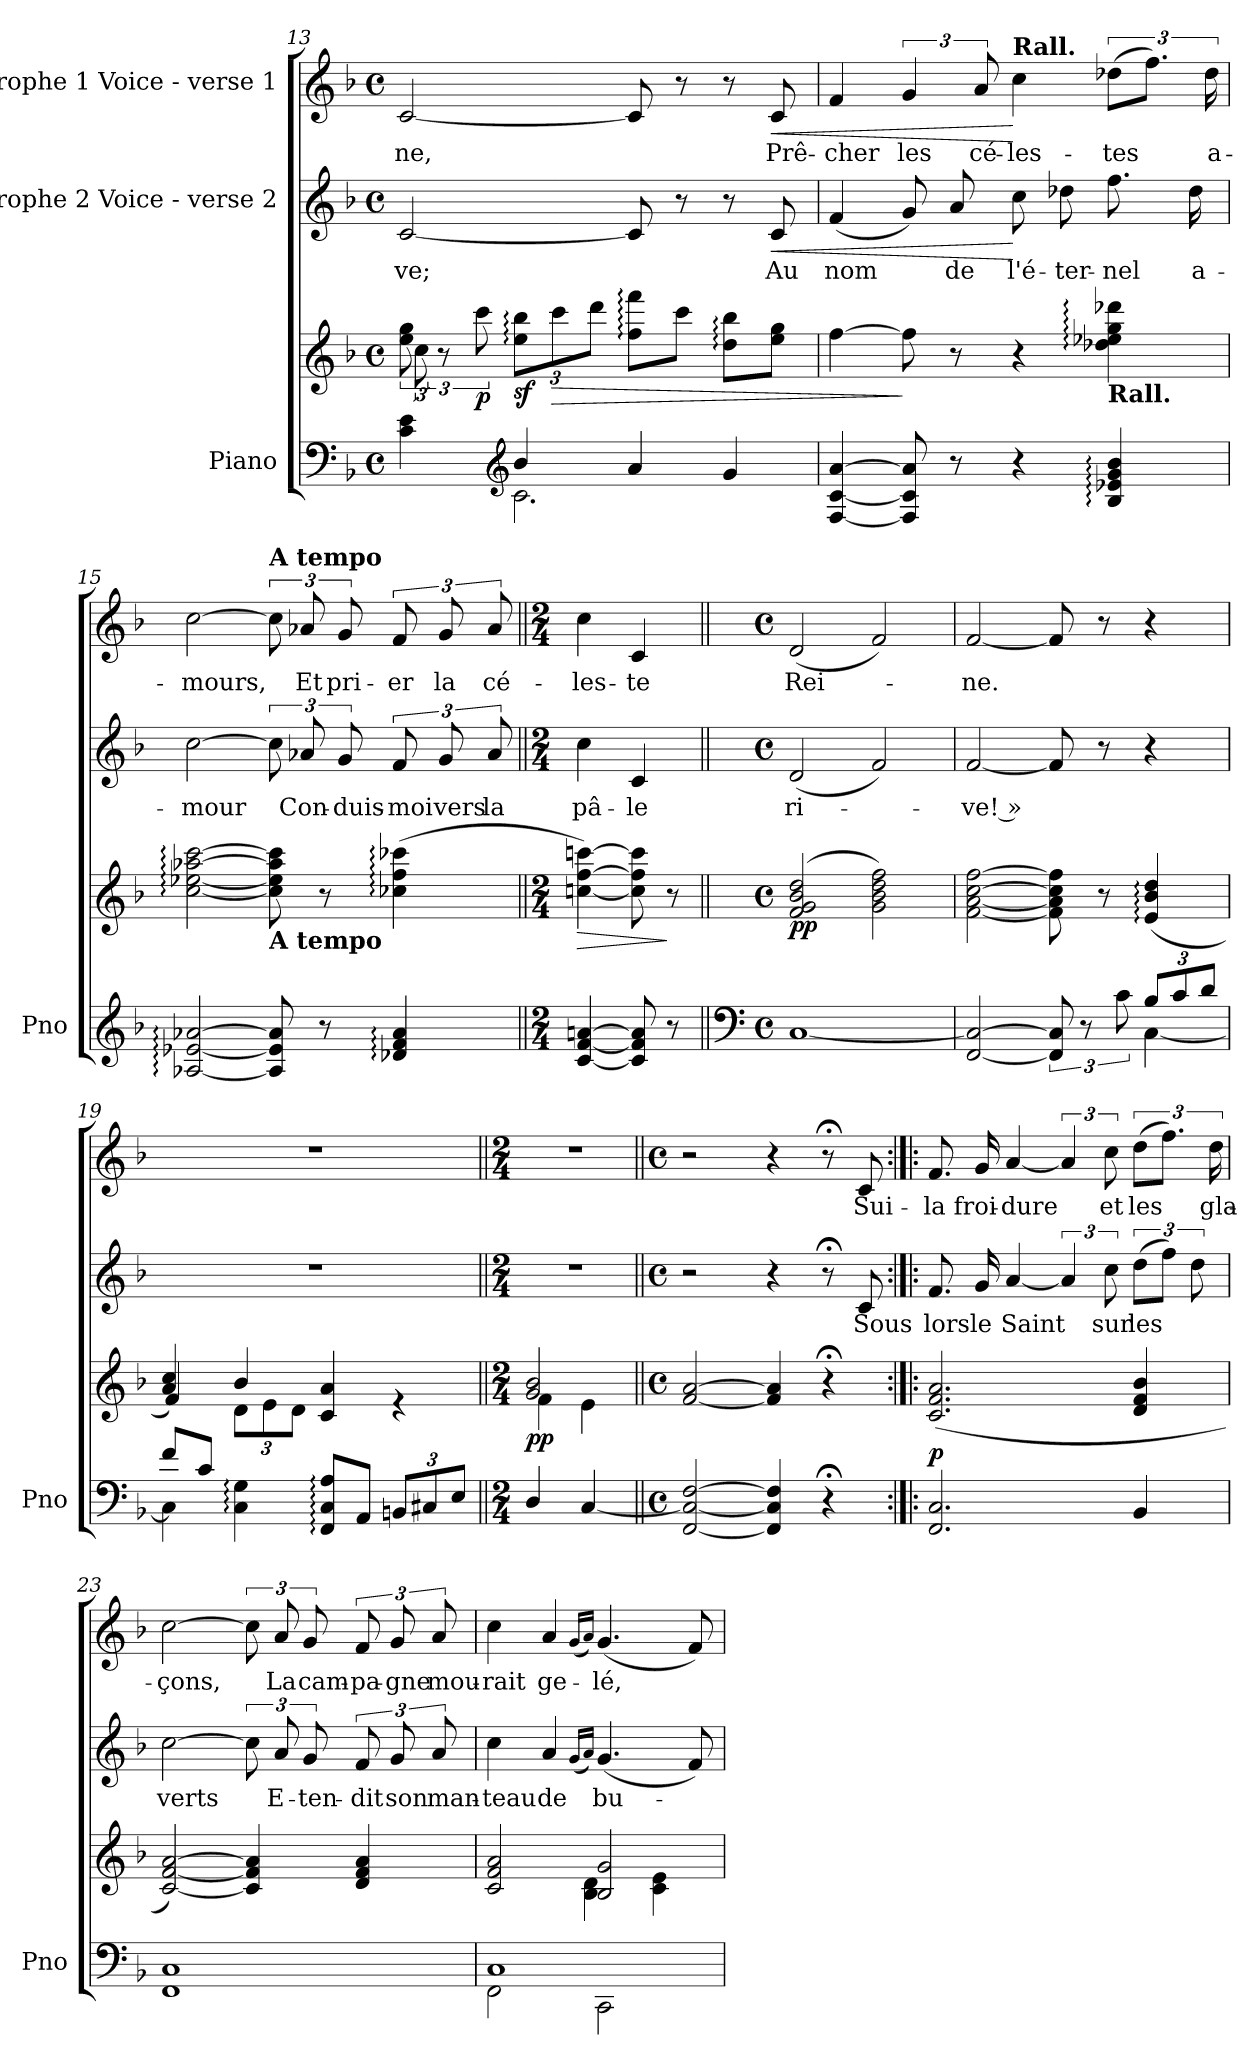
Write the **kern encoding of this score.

**kern	**kern	**dynam	**kern	**text	**dynam	**kern	**text	**dynam
*part3	*part3	*part3	*part2	*part2	*part2	*part1	*part1	*part1
*staff4	*staff3	*staff3/4	*staff2	*staff2	*staff2	*staff1	*staff1	*staff1
*I"Piano	*	*	*I"Strophe 2 Voice - verse 2	*	*	*I"Strophe 1 Voice - verse 1	*	*
*I'Pno	*	*	*	*	*	*	*	*
!!LO:LB:g=z
*clefF4	*clefG2	*	*clefG2	*	*	*clefG2	*	*
*k[b-]	*k[b-]	*	*k[b-]	*	*	*k[b-]	*	*
*M4/4	*M4/4	*	*M4/4	*	*	*M4/4	*	*
*met(c)	*met(c)	*	*met(c)	*	*	*met(c)	*	*
=13	=13	=13	=13	=13	=13	=13	=13	=13
*^	*^	*	*	*	*	*	*	*
!	!	!	!	!	!	!LO:LY:b	!	!	!LO:LY:b	!
4c\ 4e\	4ryy	12ee\ 12gg\	12cc\	.	[2c/	-ve;	.	[2c/	-ne,	.
.	.	12r	12ryy	.	.	.	.	.	.	.
!	!	!	!	!LO:DY:b	!	!	!	!	!	!
.	.	12ccc\	12ryy	p	.	.	.	.	.	.
*clefG2	*	*	*	*	*	*	*	*	*	*
!	!	!	!	!LO:DY:b	!	!	!	!	!	!
4b-/	2.c:\	12ee\: 12bb-\:L	4ryy	sf	.	.	.	.	.	.
!	!	!	!	!LO:HP:b	!	!	!	!	!	!
.	.	12ccc\	.	>	.	.	.	.	.	.
.	.	12ddd\J	.	.	.	.	.	.	.	.
4a/	.	8ff\: 8fff\:L	2ryy	.	8c/]	.	.	8c/]	.	.
.	.	8ccc\J	.	.	8r	.	.	8r	.	.
4g/	.	8dd\: 8bb-\:L	.	.	8r	.	.	8r	.	.
!	!	!	!	!	!	!LO:LY:b	!LO:HP:b	!	!LO:LY:b	!LO:HP:b
.	.	8ee\ 8gg\J	.	.	8c/	Au	<	8c/	Prê-	<
*v	*v	*	*	*	*	*	*	*	*	*
*	*v	*v	*	*	*	*	*	*	*
=14	=14	=14	=14	=14	=14	=14	=14	=14
!	!	!	!	!LO:LY:b	!	!	!LO:LY:b	!
[4F/ [4c/ [4a/	[4ff\	.	(<4f/	nom	.	4f/	-cher	.
!	!	!	!	!	!	!	!LO:LY:b	!
8F/] 8c/] 8a/]	8ff\]	]	8g/)	.	.	6g/	les	.
!	!	!	!	!LO:LY:b	!	!	!	!
8r	8r	.	8a/	de	.	.	.	.
!	!	!	!	!	!	!	!LO:LY:b	!
.	.	.	.	.	.	12a/	cé-	.
!	!	!	!	!	!	!LO:TX:a:B:t=Rall.	!	!
!	!	!	!	!LO:LY:b	!	!	!LO:LY:b	!
4r	4r	.	8cc\	l'é-	[	4cc\	-les-	[
!	!	!	!	!LO:LY:b	!	!	!	!
.	.	.	8dd-X\	-ter-	.	.	.	.
*	*	*	*	*	*	*MM80	*	*
!	!LO:TX:b:B:t=Rall.	!	!	!	!	!	!	!
!	!	!	!	!LO:LY:b	!	!	!LO:LY:b	!
4B-/: 4e-X/: 4g/: 4b-/:	4dd-X\: 4ee-X\: 4gg\: 4ddd-X\:	.	8.ff\	-nel	.	(>12dd-X\L	-tes	.
.	.	.	.	.	.	12.ff\J)	.	.
!	!	!	!	!LO:LY:b	!	!	!	!
.	.	.	16dd-\	a-	.	.	.	.
!	!	!	!	!	!	!	!LO:LY:b	!
.	.	.	.	.	.	24dd-\	a-	.
=15	=15	=15	=15	=15	=15	=15	=15	=15
!	!	!	!	!LO:LY:b	!	!	!LO:LY:b	!
[2A-X/: [2e-X/: [2a-X/:	[2cc\: [2ee-X\: [2aa-X\: [2ccc\:	.	[2cc\	-mour	.	[2cc\	-mours,	.
!	!	!	!	!	!	!LO:TX:a:B:t=A tempo	!	!
!	!LO:TX:b:B:t=A tempo	!	!	!	!	!	!	!
8A-/] 8e-/] 8a-/]	8cc\] 8ee-\] 8aa-\] 8ccc\]	.	12cc\]	.	.	12cc\]	.	.
*	*	*	*	*	*	*MM92	*	*
!	!	!	!	!LO:LY:b	!	!	!LO:LY:b	!
.	.	.	12a-X/	Con-	.	12a-X/	Et	.
8r	8r	.	.	.	.	.	.	.
!	!	!	!	!LO:LY:b	!	!	!LO:LY:b	!
.	.	.	12g/	-duis-	.	12g/	pri-	.
!	!	!	!	!LO:LY:b	!	!	!LO:LY:b	!
4d-X/: 4f/: 4a-/:	(>4cc-X\: 4ff\: 4ccc-X\:	.	12f/	-moi	.	12f/	-er	.
!	!	!	!	!LO:LY:b	!	!	!LO:LY:b	!
.	.	.	12g/	vers	.	12g/	la	.
!	!	!	!	!LO:LY:b	!	!	!LO:LY:b	!
.	.	.	12a-/	la	.	12a-/	cé-	.
=16||	=16||	=16||	=16||	=16||	=16||	=16||	=16||	=16||
*M2/4	*M2/4	*	*M2/4	*	*	*M2/4	*	*
!	!	!LO:HP:b	!	!LO:LY:b	!	!	!LO:LY:b	!
[4c/ [4f/ [4an/	[4ccn\ [4ff\ [4cccn\)	>	4cc\	pâ-	.	4cc\	-les-	.
!	!	!	!	!LO:LY:b	!	!	!LO:LY:b	!
8c/] 8f/] 8a/]	8cc\] 8ff\] 8ccc\]	.	4c/	-le	.	4c/	-te	.
8r	8r	]	.	.	.	.	.	.
!!LO:LB:g=z
=17||	=17||	=17||	=17||	=17||	=17||	=17||	=17||	=17||
*clefF4	*	*	*	*	*	*	*	*
*M4/4	*M4/4	*	*M4/4	*	*	*M4/4	*	*
*met(c)	*met(c)	*	*met(c)	*	*	*met(c)	*	*
!	!	!LO:DY:b	!	!LO:LY:b	!	!	!LO:LY:b	!
[1C	(>2f/ 2g/ 2b-/ 2dd/	pp	(<2d/	ri-	.	(<2d/	Rei-	.
.	2g\ 2b-\ 2dd\ 2ff\)	.	2f/)	.	.	2f/)	.	.
=18	=18	=18	=18	=18	=18	=18	=18	=18
*^	*	*	*	*	*	*	*	*
!	!	!	!	!	!LO:LY:b	!	!	!LO:LY:b	!
[2FF/ 2C/_	2.ryy	[2f\ [2a\ [2cc\ [2ff\	.	[2f/	-ve! »	.	[2f/	-ne.	.
12FF/] 12C/]	.	8f\] 8a\] 8cc\] 8ff\]	.	8f/]	.	.	8f/]	.	.
12r	.	.	.	.	.	.	.	.	.
.	.	8r	.	8r	.	.	8r	.	.
12c\	.	.	.	.	.	.	.	.	.
12B-/L	[4C:\	(>4e/: 4b-/: 4dd/:	.	4r	.	.	4r	.	.
12c/	.	.	.	.	.	.	.	.	.
12d/J	.	.	.	.	.	.	.	.	.
=19	=19	=19	=19	=19	=19	=19	=19	=19	=19
*	*	*^	*	*	*	*	*	*	*
8f/L	4C\]	4a/ 4cc/)	4f/	.	1r	.	.	1r	.	.
8c/J	.	.	.	.	.	.	.	.	.	.
*	*	*	*Xbrackettup	*	*	*	*	*	*	*
4C\: 4G\:	4rFFFyy	4b-/	12d\L	.	.	.	.	.	.	.
.	.	.	12e\	.	.	.	.	.	.	.
.	.	.	12d\J	.	.	.	.	.	.	.
8FF/: 8C/: 8A/:L	2rEEyy	4c/ 4a/	2rAyy	.	.	.	.	.	.	.
8AA/J	.	.	.	.	.	.	.	.	.	.
*Xbrackettup	*	*	*	*	*	*	*	*	*	*
12BBn/L	.	4re	.	.	.	.	.	.	.	.
12C#X/	.	.	.	.	.	.	.	.	.	.
12E/J	.	.	.	.	.	.	.	.	.	.
*v	*v	*	*	*	*	*	*	*	*	*
=20||	=20||	=20||	=20||	=20||	=20||	=20||	=20||	=20||	=20||
*M2/4	*M2/4	*	*	*M2/4	*	*	*M2/4	*	*
!	!	!	!LO:DY:b	!	!	!	!	!	!
4D/	2g/ 2b-/	4f\	pp	2r	.	.	2r	.	.
[4C/	.	4e\	.	.	.	.	.	.	.
*	*v	*v	*	*	*	*	*	*	*
=21||	=21||	=21||	=21||	=21||	=21||	=21||	=21||	=21||
*M4/4	*M4/4	*	*M4/4	*	*	*M4/4	*	*
*met(c)	*met(c)	*	*met(c)	*	*	*met(c)	*	*
[2FF/ 2C/_ [2F/	[2f/ [2a/	.	2r	.	.	2r	.	.
4FF/] 4C/] 4F/]	4f/] 4a/]	.	4r	.	.	4r	.	.
4r;<	4r;<	.	8r;<	.	.	8r;<	.	.
!	!	!	!	!LO:LY:b	!	!	!LO:LY:b	!
.	.	.	8c/	Sous	.	8c/	Sui -	.
!!LO:PB:g=z
=22:|!|:	=22:|!|:	=22:|!|:	=22:|!|:	=22:|!|:	=22:|!|:	=22:|!|:	=22:|!|:	=22:|!|:
!	!	!LO:DY:a=2	!	!LO:LY:b	!	!	!LO:LY:b	!
2.FF/ 2.C/	(>2.c/ 2.f/ 2.a/	p	8.f/	- lors	.	8.f/	la	.
!	!	!	!	!LO:LY:b	!	!	!LO:LY:b	!
.	.	.	16g/	le	.	16g/	froi-	.
!	!	!	!	!LO:LY:b	!	!	!LO:LY:b	!
.	.	.	[4a/	Saint	.	[4a/	-dure	.
.	.	.	6a/]	.	.	6a/]	.	.
!	!	!	!	!LO:LY:b	!	!	!LO:LY:b	!
.	.	.	12cc\	sur	.	12cc\	et	.
!	!	!	!	!LO:LY:b	!	!	!LO:LY:b	!
4BB-/	4d/ 4f/ 4b-/	.	(>12dd\L	les	.	(>12dd\L	les	.
.	.	.	12ff\J)	.	.	12.ff\J)	.	.
.	.	.	12dd\	.	.	.	.	.
!	!	!	!	!	!	!	!LO:LY:b	!
.	.	.	.	.	.	24dd\	gla-	.
=23	=23	=23	=23	=23	=23	=23	=23	=23
!	!	!	!	!LO:LY:b	!	!	!LO:LY:b	!
1FF 1C	[2c/ [2f/ [2a/)	.	[2cc\	verts	.	[2cc\	-çons,	.
.	4c/] 4f/] 4a/]	.	12cc\]	.	.	12cc\]	.	.
!	!	!	!	!LO:LY:b	!	!	!LO:LY:b	!
.	.	.	12a/	E-	.	12a/	La	.
!	!	!	!	!LO:LY:b	!	!	!LO:LY:b	!
.	.	.	12g/	-ten-	.	12g/	cam-	.
!	!	!	!	!LO:LY:b	!	!	!LO:LY:b	!
.	4d/ 4f/ 4a/	.	12f/	-dit	.	12f/	-pa-	.
!	!	!	!	!LO:LY:b	!	!	!LO:LY:b	!
.	.	.	12g/	son	.	12g/	-gne	.
!	!	!	!	!LO:LY:b	!	!	!LO:LY:b	!
.	.	.	12a/	man-	.	12a/	mou-	.
=24	=24	=24	=24	=24	=24	=24	=24	=24
*^	*^	*	*	*	*	*	*	*
!	!	!	!	!	!	!LO:LY:b	!	!	!LO:LY:b	!
1C	2FF\	2c/ 2f/ 2a/	2rAyy	.	4cc\	-teau	.	4cc\	-rait	.
!	!	!	!	!	!	!LO:LY:b	!	!	!LO:LY:b	!
.	.	.	.	.	4a/	de	.	4a/	ge-	.
.	.	.	.	.	(<16qg/LL	.	.	(<16qg/LL	.	.
.	.	.	.	.	16qa/JJ)	.	.	16qa/JJ)	.	.
!	!	!	!	!	!	!LO:LY:b	!	!	!LO:LY:b	!
.	2CC\	2B-/ 2g/	4B-\ 4d\	.	(<4.g/	bu-	.	(<4.g/	-lé,	.
.	.	.	4c\ 4e\	.	.	.	.	.	.	.
.	.	.	.	.	8f/)	.	.	8f/)	.	.
*v	*v	*	*	*	*	*	*	*	*	*
*	*v	*v	*	*	*	*	*	*	*
=	=	=	=	=	=	=	=	=
*-	*-	*-	*-	*-	*-	*-	*-	*-
